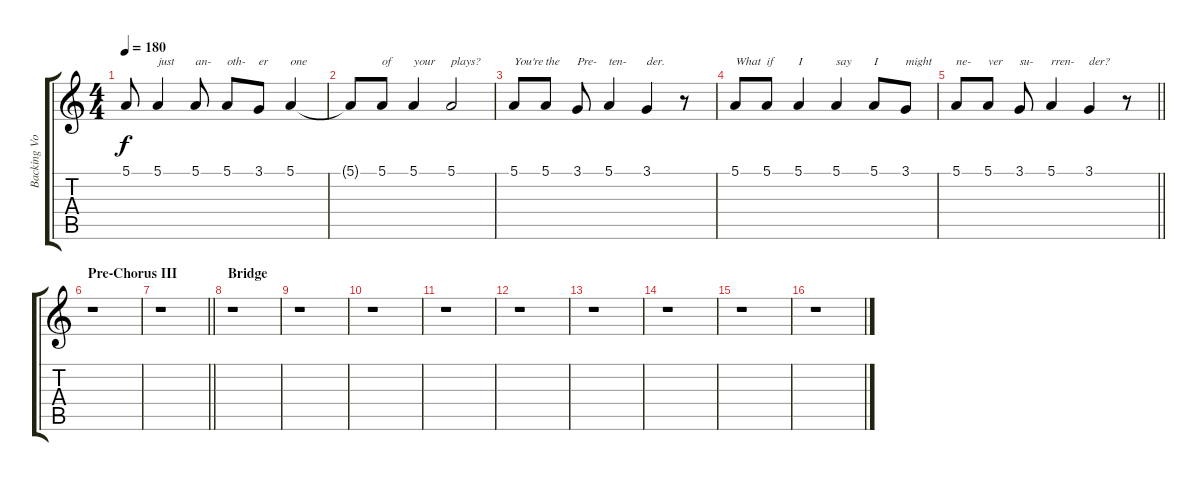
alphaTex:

\track ("Backing Vocals" "Backing Vo") {instrument altosax}
\staff {score tabs}
\tuning (E4 B3 G3 D3 A2 E2) {hide}
\ts (4 4)
\tempo 180
\clef g2
\ks aminor
5.1{t}.8{dy f} 5.1.4{txt "just"} 5.1.8{txt "an-"} 5.1.8{txt "oth-"} 3.1.8{txt "er"} 5.1.4{txt "one"} |
5.1{t}.8 5.1.8{txt "of"} 5.1.4{txt "your"} 5.1.2{txt "plays?"} |
5.1.8{txt "You're"} 5.1.8{txt "the"} 3.1.8{txt "Pre-"} 5.1.4{txt "ten-"} 3.1.4{txt "der."} r.8 |
5.1.8{txt "What"} 5.1.8{txt "if"} 5.1.4{txt "I"} 5.1.4{txt "say"} 5.1.8{txt "I"} 3.1.8{txt "might"} |
\barLineRight lightlight
5.1.8{txt "ne-"} 5.1.8{txt "ver"} 3.1.8{txt "su-"} 5.1.4{txt "rren-"} 3.1.4{txt "der?"} r.8 |
\section ("" "Pre-Chorus III")
r.1 |
\barLineRight lightlight
r.1 |
\section ("" "Bridge")
r.1 |
r.1 |
r.1 |
r.1 |
r.1 |
r.1 |
r.1 |
r.1 |
r.1
